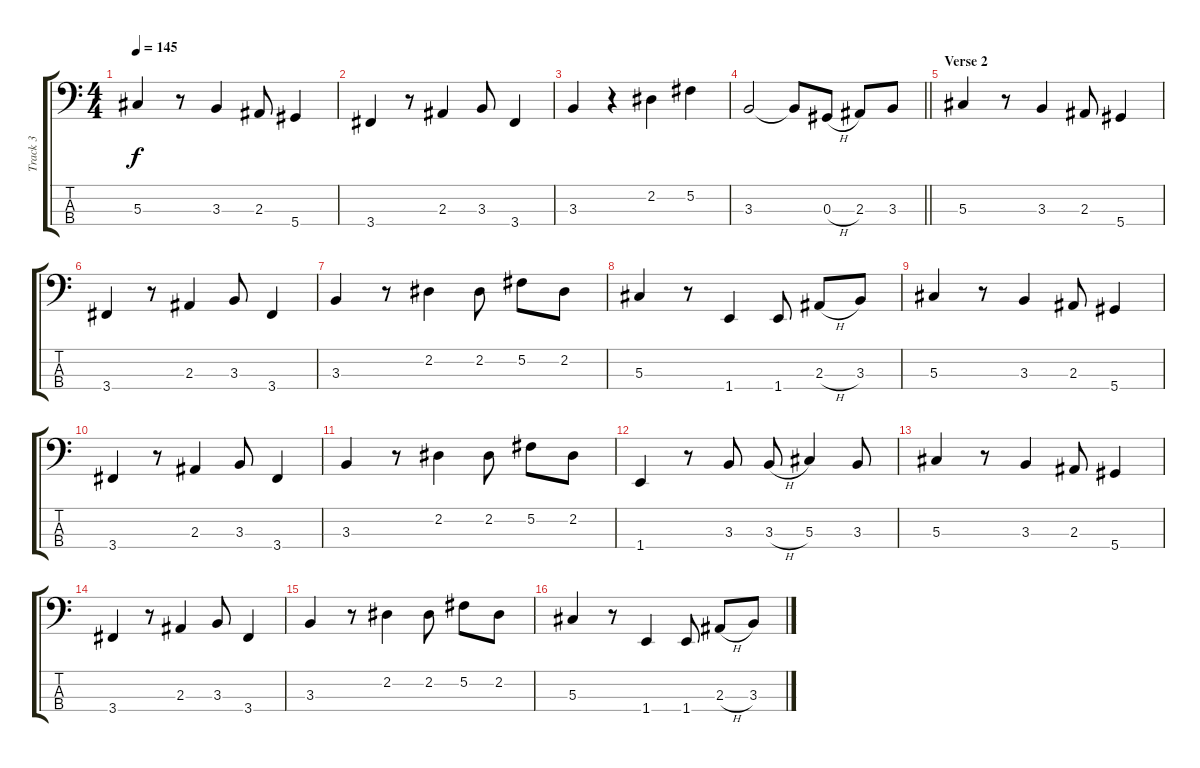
\track ("Track 3" "Track 3") {instrument electricbassfinger}
\staff {score tabs}
\tuning (Gb2 Db2 Ab1 Eb1) {hide}
\ts (4 4)
\tempo 145
\clef f4
\ks c
5.3.4{dy f} r.8 3.3.4 2.3.8 5.4.4 |
3.4.4 r.8 2.3.4 3.3.8 3.4.4 |
3.3.4 r.4 2.2.4 5.2.4 |
\barLineRight lightlight
3.3.2 3.3{t}.8 0.3{h}.8 2.3.8 3.3.8 |
\section ("" "Verse 2")
5.3.4 r.8 3.3.4 2.3.8 5.4.4 |
3.4.4 r.8 2.3.4 3.3.8 3.4.4 |
3.3.4 r.8 2.2.4 2.2.8 5.2.8 2.2.8 |
5.3.4 r.8 1.4.4 1.4.8 2.3{h}.8 3.3.8 |
5.3.4 r.8 3.3.4 2.3.8 5.4.4 |
3.4.4 r.8 2.3.4 3.3.8 3.4.4 |
3.3.4 r.8 2.2.4 2.2.8 5.2.8 2.2.8 |
1.4.4 r.8 3.3.8 3.3{h}.8 5.3.4 3.3.8 |
5.3.4 r.8 3.3.4 2.3.8 5.4.4 |
3.4.4 r.8 2.3.4 3.3.8 3.4.4 |
3.3.4 r.8 2.2.4 2.2.8 5.2.8 2.2.8 |
5.3.4 r.8 1.4.4 1.4.8 2.3{h}.8 3.3.8
